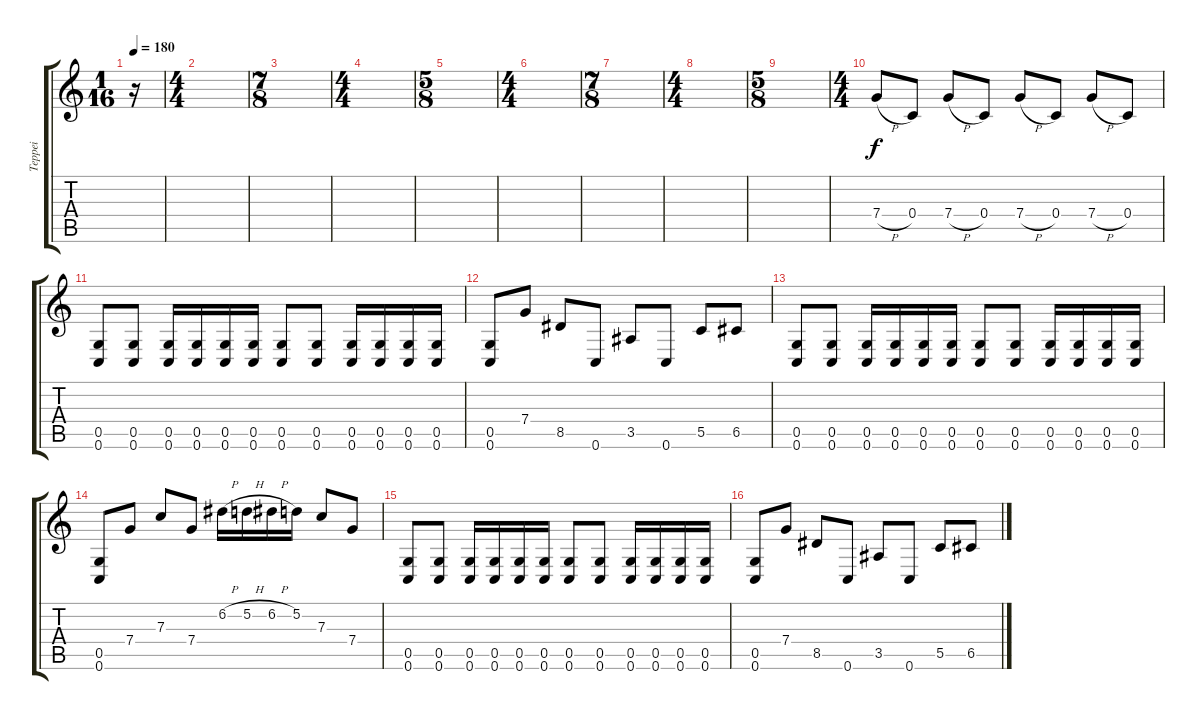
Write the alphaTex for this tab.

\track ("Teppei" "Teppei") {instrument distortionguitar}
\staff {score tabs}
\tuning (D4 A3 F3 C3 G2 C2) {hide}
\ts (1 16)
\tempo 180
\clef g2
\ks c
r.16{dy f instrument distortionguitar} |
\ts (4 4)
|
\ts (7 8)
|
\ts (4 4)
|
\ts (5 8)
|
\ts (4 4)
|
\ts (7 8)
|
\ts (4 4)
|
\ts (5 8)
|
\ts (4 4)
7.4{h}.8 0.4.8 7.4{h}.8 0.4.8 7.4{h}.8 0.4.8 7.4{h}.8 0.4.8 |
(0.5 0.6).8 (0.5 0.6).8 (0.5 0.6).16 (0.5 0.6).16 (0.5 0.6).16 (0.5 0.6).16 (0.5 0.6).8 (0.5 0.6).8 (0.5 0.6).16 (0.5 0.6).16 (0.5 0.6).16 (0.5 0.6).16 |
(0.5 0.6).8 7.4.8 8.5.8 0.6.8 3.5.8 0.6.8 5.5.8 6.5.8 |
(0.5 0.6).8 (0.5 0.6).8 (0.5 0.6).16 (0.5 0.6).16 (0.5 0.6).16 (0.5 0.6).16 (0.5 0.6).8 (0.5 0.6).8 (0.5 0.6).16 (0.5 0.6).16 (0.5 0.6).16 (0.5 0.6).16 |
(0.5 0.6).8 7.4.8 7.3.8 7.4.8 6.2{h}.16 5.2{h}.16 6.2{h}.16 5.2.16 7.3.8 7.4.8 |
(0.5 0.6).8 (0.5 0.6).8 (0.5 0.6).16 (0.5 0.6).16 (0.5 0.6).16 (0.5 0.6).16 (0.5 0.6).8 (0.5 0.6).8 (0.5 0.6).16 (0.5 0.6).16 (0.5 0.6).16 (0.5 0.6).16 |
(0.5 0.6).8 7.4.8 8.5.8 0.6.8 3.5.8 0.6.8 5.5.8 6.5.8
